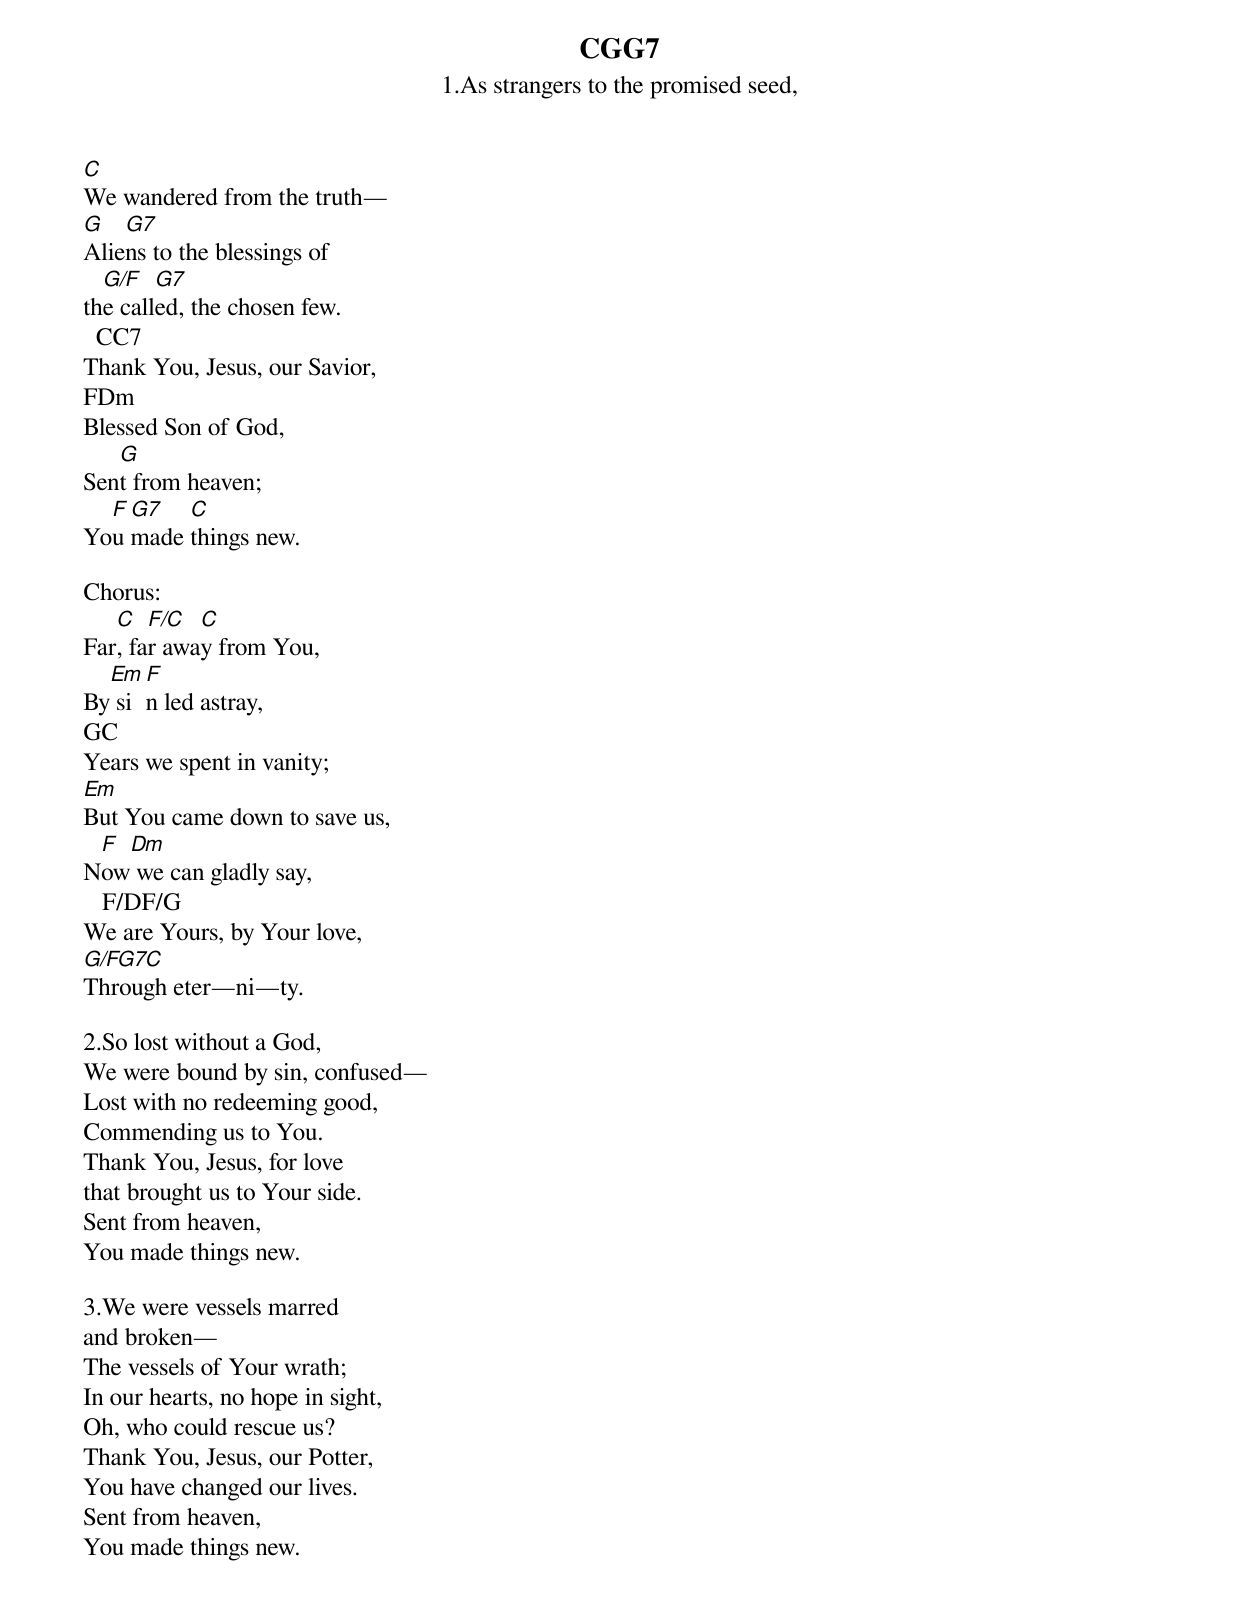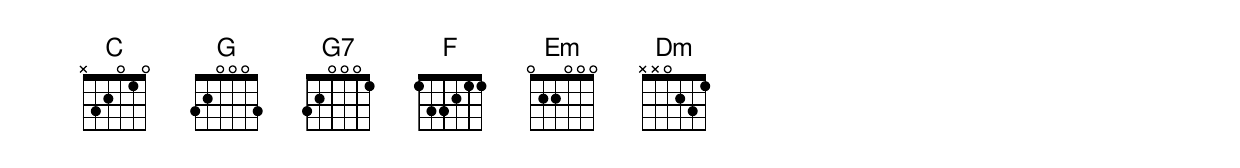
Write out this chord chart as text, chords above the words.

 CGG7
1.As strangers to the promised seed,
C
We wandered from the truth—
G   G7
Aliens to the blessings of
  G/F   G7
the called, the chosen few.
  CC7
Thank You, Jesus, our Savior,
FDm
Blessed Son of God,
   G
Sent from heaven;
  F G7   C
You made things new.

Chorus:
   C   F/C  C
Far, far away from You,
  Em F
By sin led astray,
GC
Years we spent in vanity;
Em
But You came down to save us,
 F Dm
Now we can gladly say,
   F/DF/G
We are Yours, by Your love,
G/FG7C
Through eter—ni—ty.

2.So lost without a God,
We were bound by sin, confused—
Lost with no redeeming good,
Commending us to You.
Thank You, Jesus, for love
that brought us to Your side.
Sent from heaven,
You made things new.

3.We were vessels marred
and broken—
The vessels of Your wrath;
In our hearts, no hope in sight,
Oh, who could rescue us?
Thank You, Jesus, our Potter,
You have changed our lives.
Sent from heaven,
You made things new.
